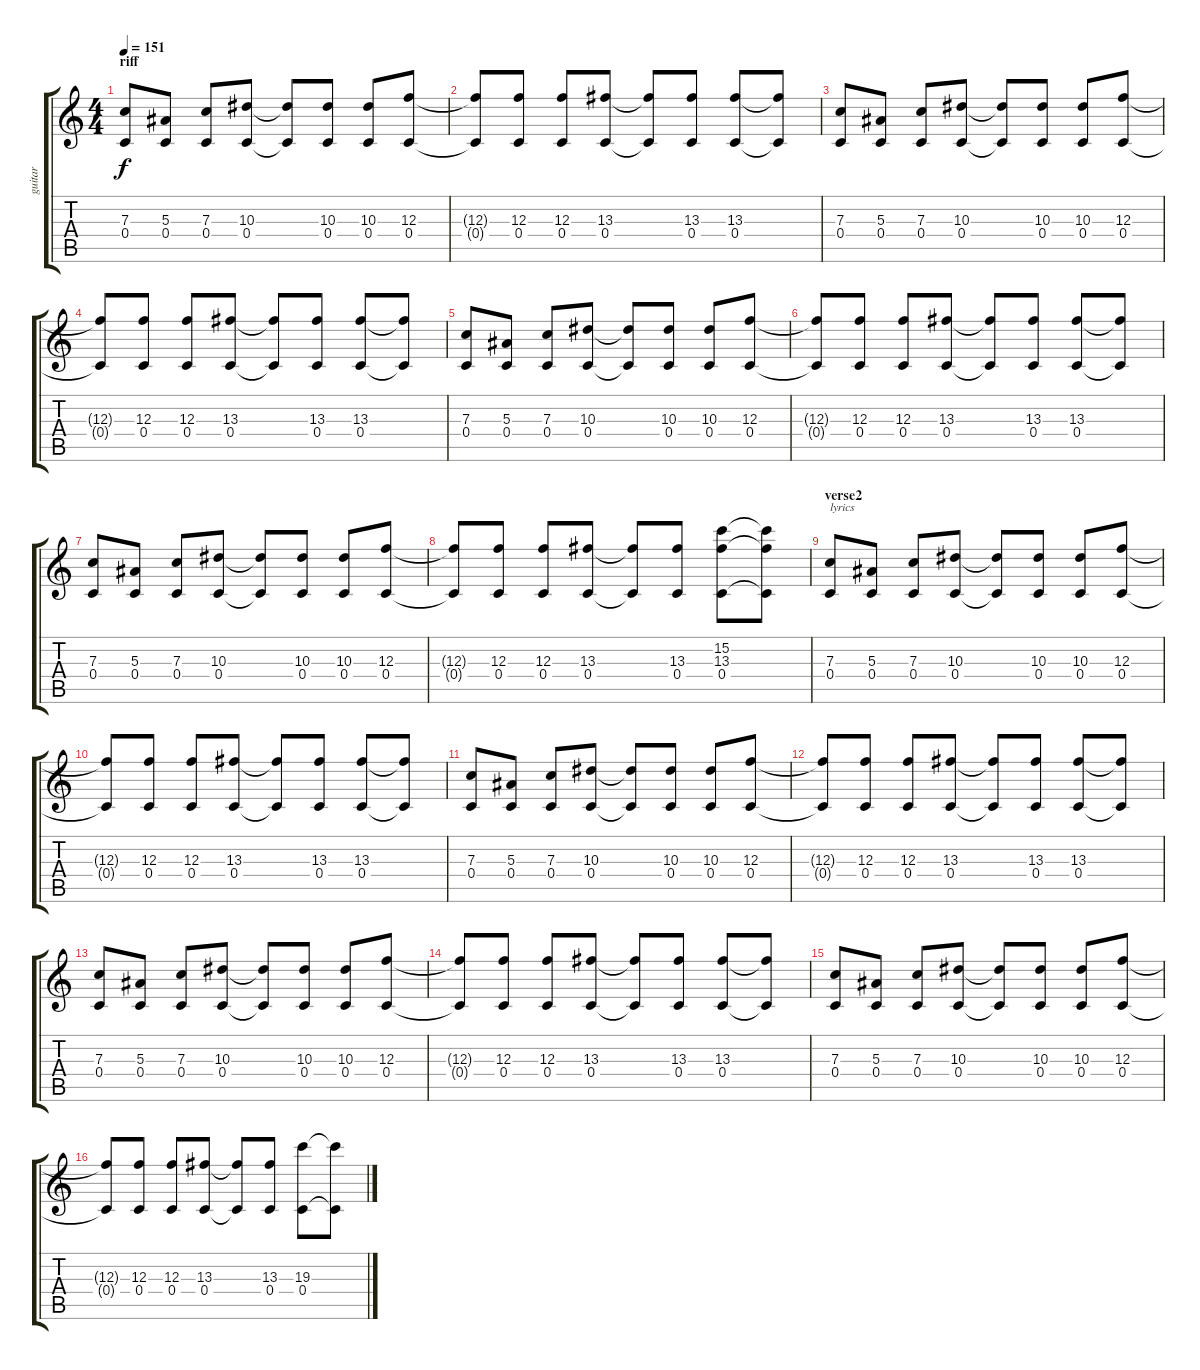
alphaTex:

\track ("guitar" "guitar") {instrument overdrivenguitar}
\staff {score tabs}
\tuning (D4 A3 F3 C3 G2 D2) {hide}
\ts (4 4)
\section ("" "riff")
\tempo 151
\clef g2
\ks c
(7.3 0.4).8{dy f} (5.3 0.4).8 (7.3 0.4).8 (10.3 0.4).8 (10.3{t} 0.4{t}).8 (10.3 0.4).8 (10.3 0.4).8 (12.3 0.4).8 |
(12.3{t} 0.4{t}).8 (12.3 0.4).8 (12.3 0.4).8 (13.3 0.4).8 (13.3{t} 0.4{t}).8 (13.3 0.4).8 (13.3 0.4).8 (13.3{t} 0.4{t}).8 |
(7.3 0.4).8 (5.3 0.4).8 (7.3 0.4).8 (10.3 0.4).8 (10.3{t} 0.4{t}).8 (10.3 0.4).8 (10.3 0.4).8 (12.3 0.4).8 |
(12.3{t} 0.4{t}).8 (12.3 0.4).8 (12.3 0.4).8 (13.3 0.4).8 (13.3{t} 0.4{t}).8 (13.3 0.4).8 (13.3 0.4).8 (13.3{t} 0.4{t}).8 |
(7.3 0.4).8 (5.3 0.4).8 (7.3 0.4).8 (10.3 0.4).8 (10.3{t} 0.4{t}).8 (10.3 0.4).8 (10.3 0.4).8 (12.3 0.4).8 |
(12.3{t} 0.4{t}).8 (12.3 0.4).8 (12.3 0.4).8 (13.3 0.4).8 (13.3{t} 0.4{t}).8 (13.3 0.4).8 (13.3 0.4).8 (13.3{t} 0.4{t}).8 |
(7.3 0.4).8 (5.3 0.4).8 (7.3 0.4).8 (10.3 0.4).8 (10.3{t} 0.4{t}).8 (10.3 0.4).8 (10.3 0.4).8 (12.3 0.4).8 |
(12.3{t} 0.4{t}).8 (12.3 0.4).8 (12.3 0.4).8 (13.3 0.4).8 (13.3{t} 0.4{t}).8 (13.3 0.4).8 (15.2 13.3 0.4).8 (15.2{t} 13.3{t} 0.4{t}).8 |
\section ("" "verse2")
(7.3 0.4).8{txt "lyrics"} (5.3 0.4).8 (7.3 0.4).8 (10.3 0.4).8 (10.3{t} 0.4{t}).8 (10.3 0.4).8 (10.3 0.4).8 (12.3 0.4).8 |
(12.3{t} 0.4{t}).8 (12.3 0.4).8 (12.3 0.4).8 (13.3 0.4).8 (13.3{t} 0.4{t}).8 (13.3 0.4).8 (13.3 0.4).8 (13.3{t} 0.4{t}).8 |
(7.3 0.4).8 (5.3 0.4).8 (7.3 0.4).8 (10.3 0.4).8 (10.3{t} 0.4{t}).8 (10.3 0.4).8 (10.3 0.4).8 (12.3 0.4).8 |
(12.3{t} 0.4{t}).8 (12.3 0.4).8 (12.3 0.4).8 (13.3 0.4).8 (13.3{t} 0.4{t}).8 (13.3 0.4).8 (13.3 0.4).8 (13.3{t} 0.4{t}).8 |
(7.3 0.4).8 (5.3 0.4).8 (7.3 0.4).8 (10.3 0.4).8 (10.3{t} 0.4{t}).8 (10.3 0.4).8 (10.3 0.4).8 (12.3 0.4).8 |
(12.3{t} 0.4{t}).8 (12.3 0.4).8 (12.3 0.4).8 (13.3 0.4).8 (13.3{t} 0.4{t}).8 (13.3 0.4).8 (13.3 0.4).8 (13.3{t} 0.4{t}).8 |
(7.3 0.4).8 (5.3 0.4).8 (7.3 0.4).8 (10.3 0.4).8 (10.3{t} 0.4{t}).8 (10.3 0.4).8 (10.3 0.4).8 (12.3 0.4).8 |
(12.3{t} 0.4{t}).8 (12.3 0.4).8 (12.3 0.4).8 (13.3 0.4).8 (13.3{t} 0.4{t}).8 (13.3 0.4).8 (19.3 0.4).8 (19.3{t} 0.4{t}).8
